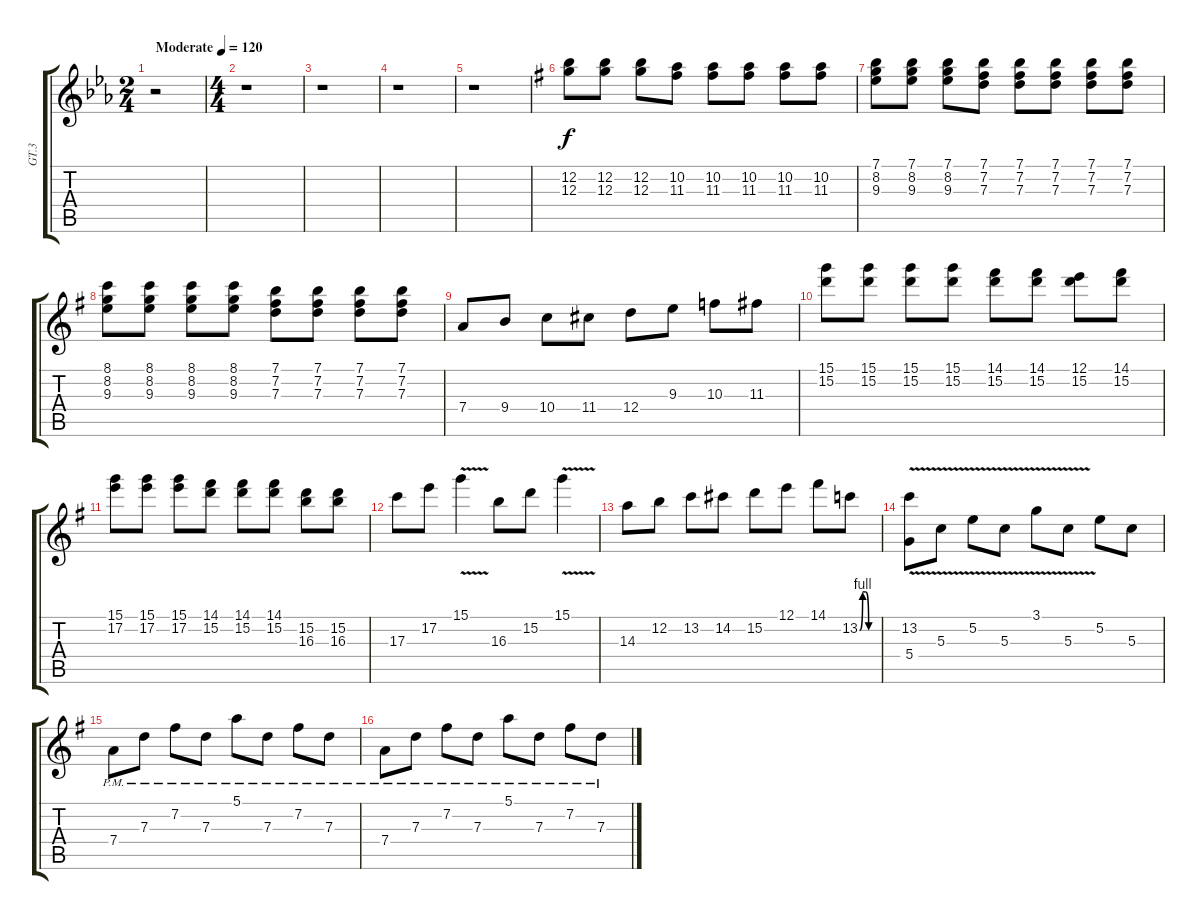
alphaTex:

\track ("GT.3" "GT.3") {instrument distortionguitar}
\staff {score tabs}
\tuning (E4 B3 G3 D3 A2 E2) {hide}
\ts (2 4)
\tempo (120 "Moderate")
\clef g2
\ks eb
r.2{dy f instrument distortionguitar} |
\ts (4 4)
r.1 |
r.1 |
r.1 |
r.1 |
\ks g
(12.2 12.3).8 (12.2 12.3).8 (12.2 12.3).8 (10.2 11.3).8 (10.2 11.3).8 (10.2 11.3).8 (10.2 11.3).8 (10.2 11.3).8 |
(7.1 8.2 9.3).8 (7.1 8.2 9.3).8 (7.1 8.2 9.3).8 (7.1 7.2 7.3).8 (7.1 7.2 7.3).8 (7.1 7.2 7.3).8 (7.1 7.2 7.3).8 (7.1 7.2 7.3).8 |
(8.1 8.2 9.3).8 (8.1 8.2 9.3).8 (8.1 8.2 9.3).8 (8.1 8.2 9.3).8 (7.1 7.2 7.3).8 (7.1 7.2 7.3).8 (7.1 7.2 7.3).8 (7.1 7.2 7.3).8 |
7.4.8 9.4.8 10.4.8 11.4.8 12.4.8 9.3.8 10.3.8 11.3.8 |
(15.1 15.2).8 (15.1 15.2).8 (15.1 15.2).8 (15.1 15.2).8 (14.1 15.2).8 (14.1 15.2).8 (12.1 15.2).8 (14.1 15.2).8 |
(15.1 17.2).8 (15.1 17.2).8 (15.1 17.2).8 (14.1 15.2).8 (14.1 15.2).8 (14.1 15.2).8 (15.2 16.3).8 (15.2 16.3).8 |
17.3.8 17.2.8 15.1{v}.4 16.3.8 15.2.8 15.1{v}.4 |
14.3.8 12.2.8 13.2.8 14.2.8 15.2.8 12.1.8 14.1.8 13.2{be (custom 0 0 10 4 20 4 30 0 60 0)}.8 |
(13.2{v} 5.4).8 5.3{v}.8 5.2{v}.8 5.3{v}.8 3.1{v}.8 5.3{v}.8 5.2.8 5.3.8 |
7.4{pm}.8 7.3{pm}.8 7.2{pm}.8 7.3{pm}.8 5.1{pm}.8 7.3{pm}.8 7.2{pm}.8 7.3{pm}.8 |
7.4{pm}.8 7.3{pm}.8 7.2{pm}.8 7.3{pm}.8 5.1{pm}.8 7.3{pm}.8 7.2{pm}.8 7.3{pm}.8
